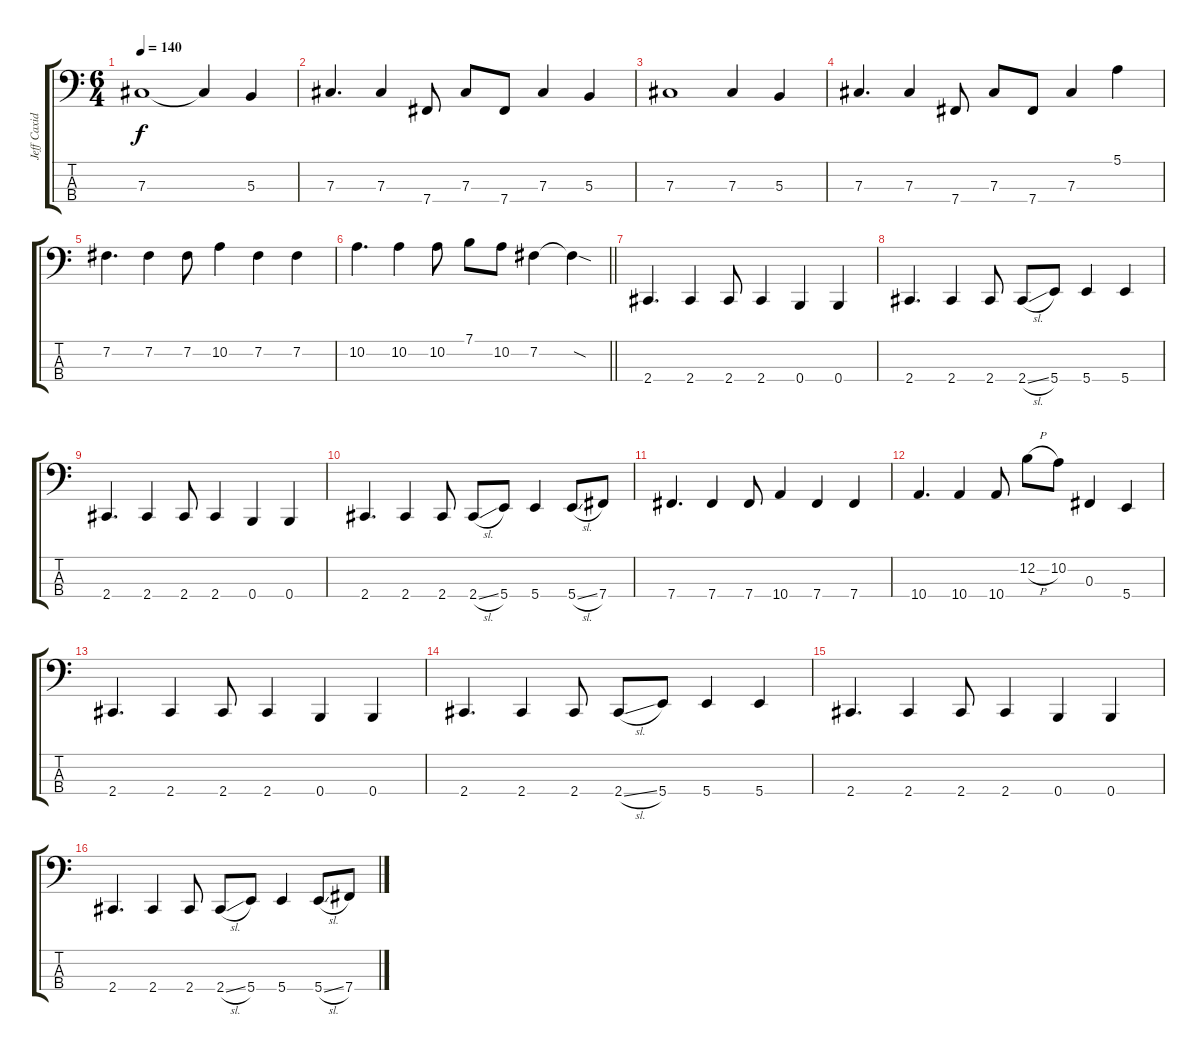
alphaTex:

\track ("Jeff Caxide" "Jeff Caxid") {instrument electricbassfinger}
\staff {score tabs}
\tuning (E2 B1 Gb1 B0) {hide}
\ts (6 4)
\tempo 140
\clef f4
\ks c
7.3.1{dy f} 7.3{t}.4 5.3.4 |
7.3.4{d} 7.3.4 7.4.8 7.3.8 7.4.8 7.3.4 5.3.4 |
7.3.1 7.3.4 5.3.4 |
7.3.4{d} 7.3.4 7.4.8 7.3.8 7.4.8 7.3.4 5.1.4 |
7.2.4{d} 7.2.4 7.2.8 10.2.4 7.2.4 7.2.4 |
\barLineRight lightlight
10.2.4{d} 10.2.4 10.2.8 7.1.8 10.2.8 7.2.4 7.2{sod t}.4 |
\section ("" "")
2.4.4{d} 2.4.4 2.4.8 2.4.4 0.4.4 0.4.4 |
2.4.4{d} 2.4.4 2.4.8 2.4{sl}.8 5.4.8 5.4.4 5.4.4 |
2.4.4{d} 2.4.4 2.4.8 2.4.4 0.4.4 0.4.4 |
2.4.4{d} 2.4.4 2.4.8 2.4{sl}.8 5.4.8 5.4.4 5.4{sl}.8 7.4.8 |
7.4.4{d} 7.4.4 7.4.8 10.4.4 7.4.4 7.4.4 |
10.4.4{d} 10.4.4 10.4.8 12.2{h}.8 10.2.8 0.3.4 5.4.4 |
2.4.4{d} 2.4.4 2.4.8 2.4.4 0.4.4 0.4.4 |
2.4.4{d} 2.4.4 2.4.8 2.4{sl}.8 5.4.8 5.4.4 5.4.4 |
2.4.4{d} 2.4.4 2.4.8 2.4.4 0.4.4 0.4.4 |
2.4.4{d} 2.4.4 2.4.8 2.4{sl}.8 5.4.8 5.4.4 5.4{sl}.8 7.4.8
